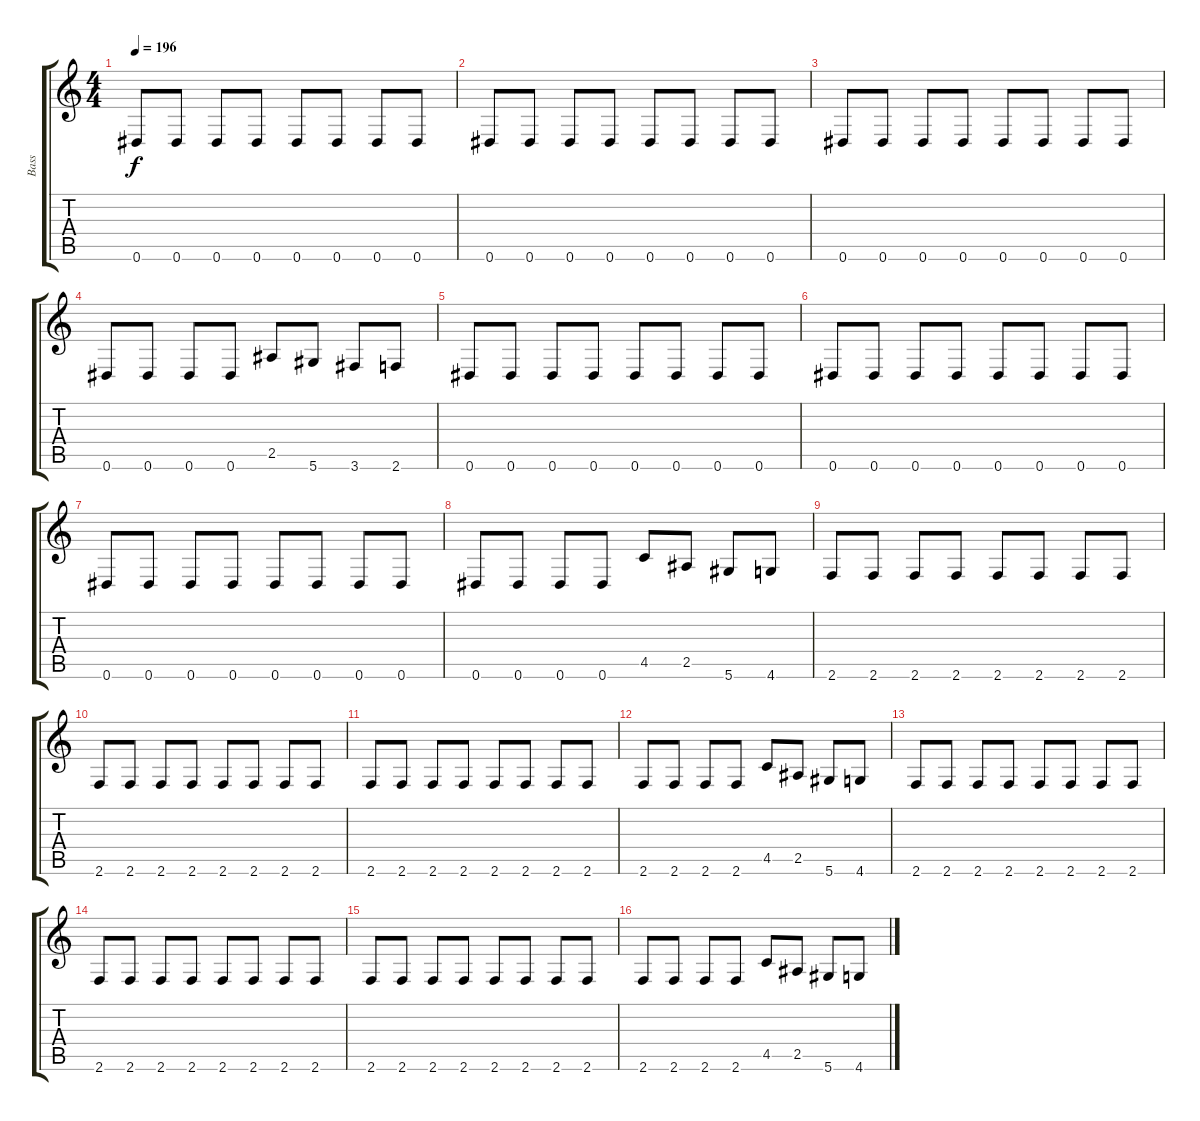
\track ("Bass" "Bass") {instrument electricbasspick}
\staff {score tabs}
\tuning (Eb4 Bb3 Gb3 Db3 Ab2 Eb2) {hide}
\ts (4 4)
\tempo 196
\clef g2
\ks c
0.6.8{dy f} 0.6.8 0.6.8 0.6.8 0.6.8 0.6.8 0.6.8 0.6.8 |
0.6.8 0.6.8 0.6.8 0.6.8 0.6.8 0.6.8 0.6.8 0.6.8 |
0.6.8 0.6.8 0.6.8 0.6.8 0.6.8 0.6.8 0.6.8 0.6.8 |
0.6.8 0.6.8 0.6.8 0.6.8 2.5.8 5.6.8 3.6.8 2.6.8 |
0.6.8 0.6.8 0.6.8 0.6.8 0.6.8 0.6.8 0.6.8 0.6.8 |
0.6.8 0.6.8 0.6.8 0.6.8 0.6.8 0.6.8 0.6.8 0.6.8 |
0.6.8 0.6.8 0.6.8 0.6.8 0.6.8 0.6.8 0.6.8 0.6.8 |
0.6.8 0.6.8 0.6.8 0.6.8 4.5.8 2.5.8 5.6.8 4.6.8 |
2.6.8 2.6.8 2.6.8 2.6.8 2.6.8 2.6.8 2.6.8 2.6.8 |
2.6.8 2.6.8 2.6.8 2.6.8 2.6.8 2.6.8 2.6.8 2.6.8 |
2.6.8 2.6.8 2.6.8 2.6.8 2.6.8 2.6.8 2.6.8 2.6.8 |
2.6.8 2.6.8 2.6.8 2.6.8 4.5.8 2.5.8 5.6.8 4.6.8 |
2.6.8 2.6.8 2.6.8 2.6.8 2.6.8 2.6.8 2.6.8 2.6.8 |
2.6.8 2.6.8 2.6.8 2.6.8 2.6.8 2.6.8 2.6.8 2.6.8 |
2.6.8 2.6.8 2.6.8 2.6.8 2.6.8 2.6.8 2.6.8 2.6.8 |
2.6.8 2.6.8 2.6.8 2.6.8 4.5.8 2.5.8 5.6.8 4.6.8
